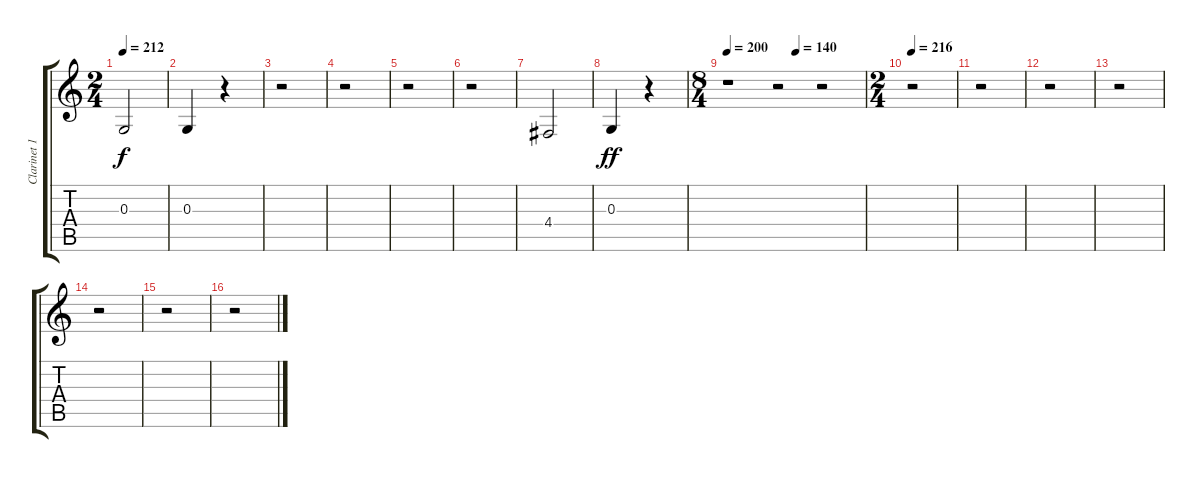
\track ("Clarinet 1" "Clarinet 1") {instrument clarinet}
\staff {score tabs}
\tuning (E4 B3 G3 D3 A2 E2) {hide}
\ts (2 4)
\tempo 212
\clef g2
\ks c
0.3{t}.2{dy f} |
0.3.4 r.4 |
r.2 |
r.2 |
r.2 |
r.2 |
4.4.2 |
0.3.4{dy ff} r.4 |
\ts (8 4)
\tempo 200
\tempo (140 0.5)
r.1 r.2 r.2 |
\ts (2 4)
\tempo 216
r.2 |
r.2 |
r.2 |
r.2 |
r.2 |
r.2 |
r.2
